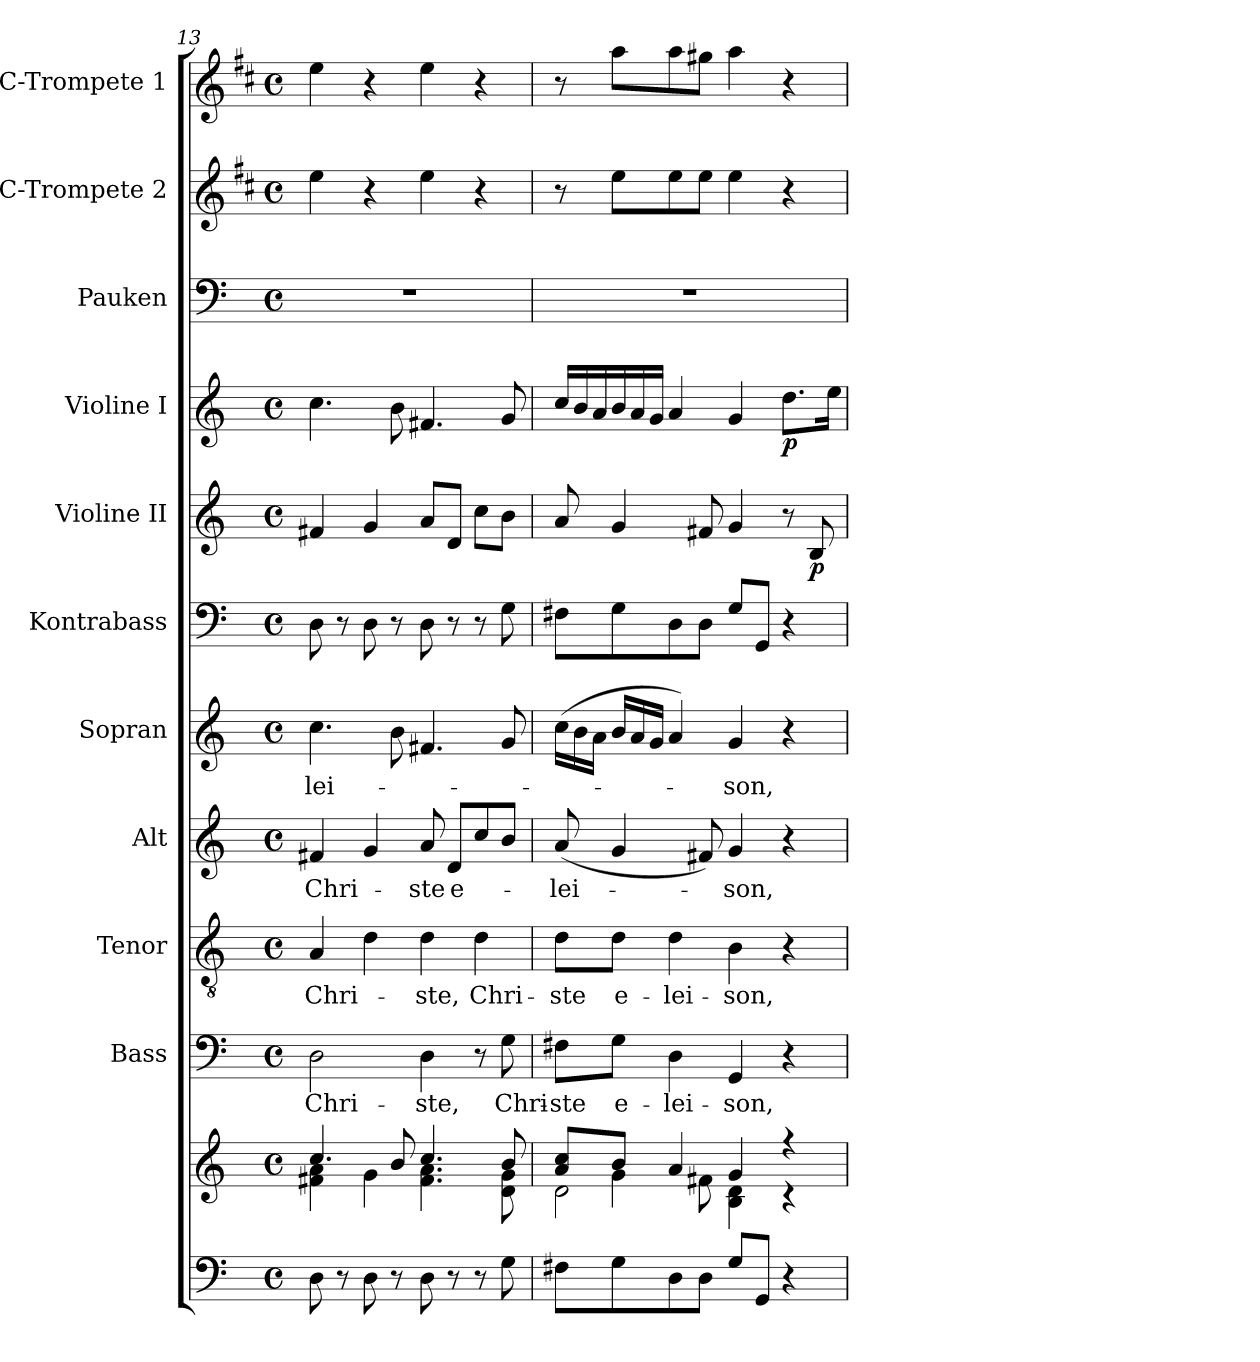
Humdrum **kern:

**kern	**kern	**kern	**text	**kern	**text	**kern	**text	**kern	**text	**kern	**kern	**dynam	**kern	**dynam	**kern	**kern	**kern
*part11	*part11	*part10	*part10	*part9	*part9	*part8	*part8	*part7	*part7	*part6	*part5	*part5	*part4	*part4	*part3	*part2	*part1
*staff12	*staff11	*staff10	*staff10	*staff9	*staff9	*staff8	*staff8	*staff7	*staff7	*staff6	*staff5	*staff5	*staff4	*staff4	*staff3	*staff2	*staff1
*	*	*I"Bass	*	*I"Tenor	*	*I"Alt	*	*I"Sopran	*	*I"Kontrabass	*I"Violine II	*	*I"Violine I	*	*I"Pauken	*I"C-Trompete 2	*I"C-Trompete 1
*	*	*I'B.	*	*I'T.	*	*I'A.	*	*I'S.	*	*I'Kb.	*I'Vl. II	*	*I'Vl. I	*	*I'Pk.	*I'C Trp. 2	*I'C Trp. 1
*clefF4	*clefG2	*clefF4	*	*clefGv2	*	*clefG2	*	*clefG2	*	*clefF4	*clefG2	*	*clefG2	*	*clefF4	*clefG2	*clefG2
*	*	*	*	*	*	*	*	*	*	*ITrd7c12	*	*	*	*	*	*ITrd1c2	*ITrd1c2
*k[]	*k[]	*k[]	*	*k[]	*	*k[]	*	*k[]	*	*k[]	*k[]	*	*k[]	*	*k[]	*k[]	*k[]
*C:	*C:	*C:	*	*C:	*	*C:	*	*C:	*	*C:	*C:	*	*C:	*	*C:	*C:	*C:
*M4/4	*M4/4	*M4/4	*	*M4/4	*	*M4/4	*	*M4/4	*	*M4/4	*M4/4	*	*M4/4	*	*M4/4	*M4/4	*M4/4
*met(c)	*met(c)	*met(c)	*	*met(c)	*	*met(c)	*	*met(c)	*	*met(c)	*met(c)	*	*met(c)	*	*met(c)	*met(c)	*met(c)
=13	=13	=13	=13	=13	=13	=13	=13	=13	=13	=13	=13	=13	=13	=13	=13	=13	=13
*	*^	*	*	*	*	*	*	*	*	*	*	*	*	*	*	*	*
!	!	!	!	!LO:LY:b	!	!LO:LY:b	!	!LO:LY:b	!	!LO:LY:b	!	!	!	!	!	!	!	!
8D\	4.cc/	4f#X\ 4a\	2D\	Chri-	4A/	Chri-	4f#X/	Chri-	4.cc\	-lei-	8DD\	4f#X/	.	4.cc\	.	1r	4dd\	4dd\
8r	.	.	.	.	.	.	.	.	.	.	8r	.	.	.	.	.	.	.
8D\	.	4g\	.	.	4d\	.	4g/	.	.	.	8DD\	4g/	.	.	.	.	4r	4r
8r	8b/	.	.	.	.	.	.	.	8b\	.	8r	.	.	8b\	.	.	.	.
!	!	!	!	!LO:LY:b	!	!LO:LY:b	!	!LO:LY:b	!	!	!	!	!	!	!	!	!	!
8D\	4.cc/	4.f#\ 4.a\	4D\	-ste,	4d\	-ste,	8a/	-ste	4.f#X/	.	8DD\	8a/L	.	4.f#X/	.	.	4dd\	4dd\
!	!	!	!	!	!	!	!	!LO:LY:b	!	!	!	!	!	!	!	!	!	!
8r	.	.	.	.	.	.	8d/L	e-	.	.	8r	8d/J	.	.	.	.	.	.
!	!	!	!	!	!	!LO:LY:b	!	!	!	!	!	!	!	!	!	!	!	!
8r	.	.	8r	.	4d\	Chri-	8cc/	.	.	.	8r	8cc\L	.	.	.	.	4r	4r
!	!	!	!	!LO:LY:b	!	!	!	!	!	!	!	!	!	!	!	!	!	!
8G\	8b/	8d\ 8g\	8G\	Chri-	.	.	8b/J	.	8g/	.	8GG\	8b\J	.	8g/	.	.	.	.
=14	=14	=14	=14	=14	=14	=14	=14	=14	=14	=14	=14	=14	=14	=14	=14	=14	=14	=14
*	*	*^	*	*	*	*	*	*	*	*	*	*	*	*	*	*	*	*
!	!	!	!	!	!LO:LY:b	!	!LO:LY:b	!	!LO:LY:b	!	!	!	!	!	!	!	!	!	!
*	*	*	*	*	*	*	*	*	*	*Xtuplet	*	*	*	*	*Xtuplet	*	*	*	*
8F#X\L	8a/ 8cc/L	2d\	8ryy	8F#X\L	-ste	8d\L	-ste	(<8a/	-lei-	(>24cc\LL	.	8FF#X\L	8a/	.	24cc/LL	.	1r	8r	8r
.	.	.	.	.	.	.	.	.	.	24b\	.	.	.	.	24b/	.	.	.	.
.	.	.	.	.	.	.	.	.	.	24a\JJ	.	.	.	.	24a/	.	.	.	.
!	!	!	!	!	!LO:LY:b	!	!LO:LY:b	!	!	!	!	!	!	!	!	!	!	!	!
8G\	8b/J	.	4g\	8G\J	e-	8d\J	e-	4g/	.	24b/LL	.	8GG\	4g/	.	24b/	.	.	8dd\L	8gg\L
.	.	.	.	.	.	.	.	.	.	24a/	.	.	.	.	24a/	.	.	.	.
.	.	.	.	.	.	.	.	.	.	24g/JJ	.	.	.	.	24g/JJ	.	.	.	.
!	!	!	!	!	!LO:LY:b	!	!LO:LY:b	!	!	!	!	!	!	!	!	!	!	!	!
8D\	4a/	.	.	4D\	-lei-	4d\	-lei-	.	.	4a/)	.	8DD\	.	.	4a/	.	.	8dd\	8gg\
8D\J	.	.	8f#X\	.	.	.	.	8f#X/)	.	.	.	8DD\J	8f#X/	.	.	.	.	8dd\J	8ff#X\J
!	!	!	!	!	!LO:LY:b	!	!LO:LY:b	!	!LO:LY:b	!	!LO:LY:b	!	!	!	!	!	!	!	!
8G/L	4g/	4B\ 4d\	2ryy	4GG/	-son,	4B\	-son,	4g/	-son,	4g/	-son,	8GG/L	4g/	.	4g/	.	.	4dd\	4gg\
8GG/J	.	.	.	.	.	.	.	.	.	.	.	8GGG/J	.	.	.	.	.	.	.
!	!	!	!	!	!	!	!	!	!	!	!	!	!	!	!	!LO:DY:b	!	!	!
4r	4r	4r	.	4r	.	4r	.	4r	.	4r	.	4r	8r	.	8.dd\L	p	.	4r	4r
!	!	!	!	!	!	!	!	!	!	!	!	!	!	!LO:DY:b	!	!	!	!	!
.	.	.	.	.	.	.	.	.	.	.	.	.	8B/	p	.	.	.	.	.
.	.	.	.	.	.	.	.	.	.	.	.	.	.	.	16ee\Jk	.	.	.	.
*	*v	*v	*v	*	*	*	*	*	*	*	*	*	*	*	*	*	*	*	*
=	=	=	=	=	=	=	=	=	=	=	=	=	=	=	=	=	=
*-	*-	*-	*-	*-	*-	*-	*-	*-	*-	*-	*-	*-	*-	*-	*-	*-	*-
